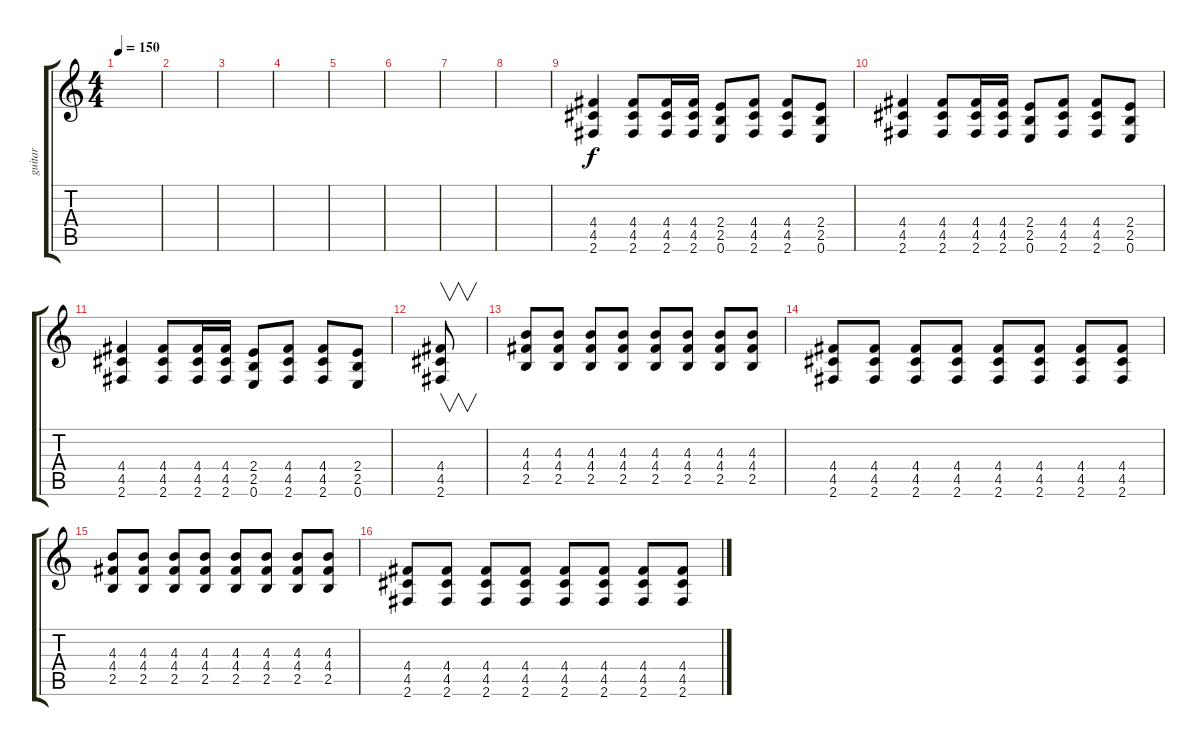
\track ("guitar" "guitar") {instrument distortionguitar}
\staff {score tabs}
\tuning (E4 B3 G3 D3 A2 E2) {hide}
\ts (4 4)
\tempo 150
\clef g2
\ks c
|
|
|
|
|
|
|
|
(4.4 4.5 2.6).4 (4.4 4.5 2.6).8 (4.4 4.5 2.6).16 (4.4 4.5 2.6).16 (2.4 2.5 0.6).8 (4.4 4.5 2.6).8 (4.4 4.5 2.6).8 (2.4 2.5 0.6).8 |
(4.4 4.5 2.6).4 (4.4 4.5 2.6).8 (4.4 4.5 2.6).16 (4.4 4.5 2.6).16 (2.4 2.5 0.6).8 (4.4 4.5 2.6).8 (4.4 4.5 2.6).8 (2.4 2.5 0.6).8 |
(4.4 4.5 2.6).4 (4.4 4.5 2.6).8 (4.4 4.5 2.6).16 (4.4 4.5 2.6).16 (2.4 2.5 0.6).8 (4.4 4.5 2.6).8 (4.4 4.5 2.6).8 (2.4 2.5 0.6).8 |
(4.4 4.5 2.6).8{v} |
(4.3 4.4 2.5).8 (4.3 4.4 2.5).8 (4.3 4.4 2.5).8 (4.3 4.4 2.5).8 (4.3 4.4 2.5).8 (4.3 4.4 2.5).8 (4.3 4.4 2.5).8 (4.3 4.4 2.5).8 |
(4.4 4.5 2.6).8 (4.4 4.5 2.6).8 (4.4 4.5 2.6).8 (4.4 4.5 2.6).8 (4.4 4.5 2.6).8 (4.4 4.5 2.6).8 (4.4 4.5 2.6).8 (4.4 4.5 2.6).8 |
(4.3 4.4 2.5).8 (4.3 4.4 2.5).8 (4.3 4.4 2.5).8 (4.3 4.4 2.5).8 (4.3 4.4 2.5).8 (4.3 4.4 2.5).8 (4.3 4.4 2.5).8 (4.3 4.4 2.5).8 |
(4.4 4.5 2.6).8 (4.4 4.5 2.6).8 (4.4 4.5 2.6).8 (4.4 4.5 2.6).8 (4.4 4.5 2.6).8 (4.4 4.5 2.6).8 (4.4 4.5 2.6).8 (4.4 4.5 2.6).8
